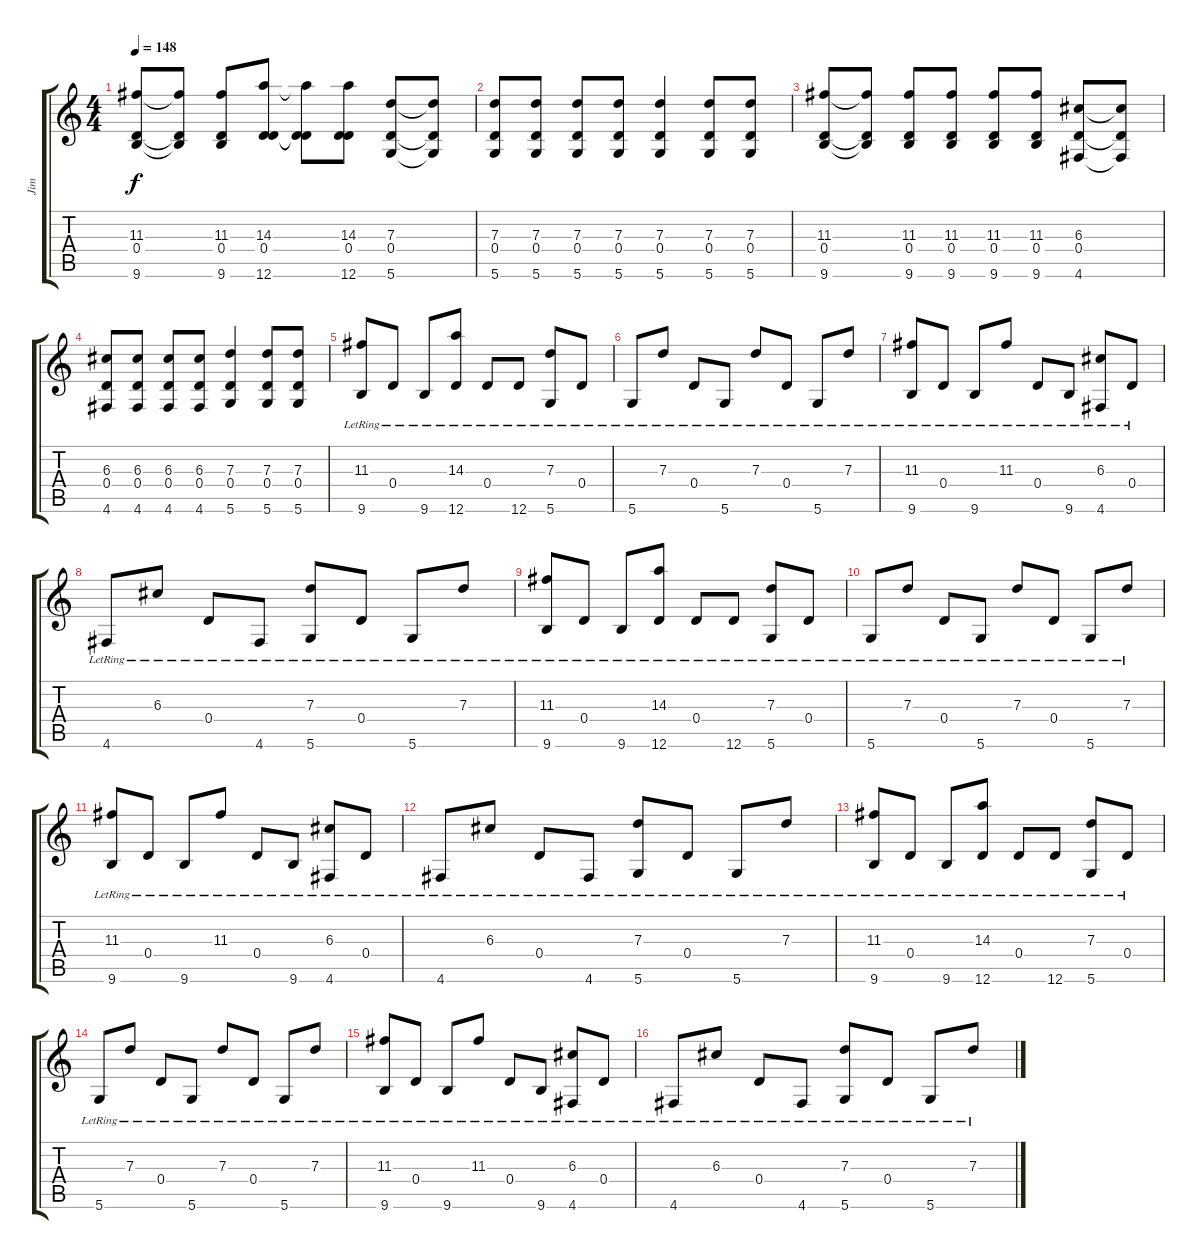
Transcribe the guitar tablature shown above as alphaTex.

\track ("Jim" "Jim") {instrument electricguitarjazz}
\staff {score tabs}
\tuning (E4 B3 G3 D3 A2 D2) {hide}
\ts (4 4)
\tempo 148
\clef g2
\ks c
(11.3 0.4 9.6).8{dy f} (11.3{t} 0.4{t} 9.6{t}).8 (11.3 0.4 9.6).8 (14.3 0.4 12.6).8 (14.3{t} 0.4{t} 12.6{t}).8 (14.3 0.4 12.6).8 (7.3 0.4 5.6).8 (7.3{t} 0.4{t} 5.6{t}).8 |
(7.3 0.4 5.6).8 (7.3 0.4 5.6).8 (7.3 0.4 5.6).8 (7.3 0.4 5.6).8 (7.3 0.4 5.6).4 (7.3 0.4 5.6).8 (7.3 0.4 5.6).8 |
(11.3 0.4 9.6).8 (11.3{t} 0.4{t} 9.6{t}).8 (11.3 0.4 9.6).8 (11.3 0.4 9.6).8 (11.3 0.4 9.6).8 (11.3 0.4 9.6).8 (6.3 0.4 4.6).8 (6.3{t} 0.4{t} 4.6{t}).8 |
(6.3 0.4 4.6).8 (6.3 0.4 4.6).8 (6.3 0.4 4.6).8 (6.3 0.4 4.6).8 (7.3 0.4 5.6).4 (7.3 0.4 5.6).8 (7.3 0.4 5.6).8 |
(11.3{lr} 9.6{lr}).8{instrument electricguitarjazz} 0.4{lr}.8 9.6{lr}.8 (14.3{lr} 12.6{lr}).8 0.4{lr}.8 12.6{lr}.8 (7.3{lr} 5.6{lr}).8 0.4{lr}.8 |
5.6{lr}.8 7.3{lr}.8 0.4{lr}.8 5.6{lr}.8 7.3{lr}.8 0.4{lr}.8 5.6{lr}.8 7.3{lr}.8 |
(11.3{lr} 9.6{lr}).8 0.4{lr}.8 9.6{lr}.8 11.3{lr}.8 0.4{lr}.8 9.6{lr}.8 (6.3{lr} 4.6).8 0.4{lr}.8 |
4.6{lr}.8 6.3{lr}.8 0.4{lr}.8 4.6{lr}.8 (7.3{lr} 5.6).8 0.4{lr}.8 5.6{lr}.8 7.3{lr}.8 |
(11.3{lr} 9.6{lr}).8 0.4{lr}.8 9.6{lr}.8 (14.3{lr} 12.6{lr}).8 0.4{lr}.8 12.6{lr}.8 (7.3{lr} 5.6{lr}).8 0.4{lr}.8 |
5.6{lr}.8 7.3{lr}.8 0.4{lr}.8 5.6{lr}.8 7.3{lr}.8 0.4{lr}.8 5.6{lr}.8 7.3{lr}.8 |
(11.3{lr} 9.6{lr}).8 0.4{lr}.8 9.6{lr}.8 11.3{lr}.8 0.4{lr}.8 9.6{lr}.8 (6.3{lr} 4.6).8 0.4{lr}.8 |
4.6{lr}.8 6.3{lr}.8 0.4{lr}.8 4.6{lr}.8 (7.3{lr} 5.6).8 0.4{lr}.8 5.6{lr}.8 7.3{lr}.8 |
(11.3{lr} 9.6{lr}).8 0.4{lr}.8 9.6{lr}.8 (14.3{lr} 12.6{lr}).8 0.4{lr}.8 12.6{lr}.8 (7.3{lr} 5.6{lr}).8 0.4{lr}.8 |
5.6{lr}.8 7.3{lr}.8 0.4{lr}.8 5.6{lr}.8 7.3{lr}.8 0.4{lr}.8 5.6{lr}.8 7.3{lr}.8 |
(11.3{lr} 9.6{lr}).8 0.4{lr}.8 9.6{lr}.8 11.3{lr}.8 0.4{lr}.8 9.6{lr}.8 (6.3{lr} 4.6).8 0.4{lr}.8 |
4.6{lr}.8 6.3{lr}.8 0.4{lr}.8 4.6{lr}.8 (7.3{lr} 5.6).8 0.4{lr}.8 5.6{lr}.8 7.3{lr}.8
